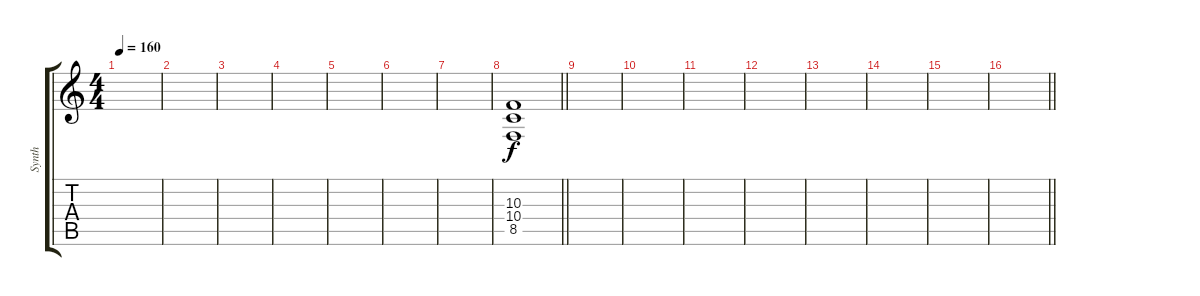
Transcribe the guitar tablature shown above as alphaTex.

\track ("Synth" "Synth") {instrument stringensemble1}
\staff {score tabs}
\tuning (E4 B3 G3 D3 A2 E2) {hide}
\ts (4 4)
\tempo 160
\clef g2
\ks c
|
|
|
|
|
|
|
\barLineRight lightlight
(10.3 10.4 8.5).1 |
\section ("" "")
|
|
|
|
|
|
|
\barLineRight lightlight
